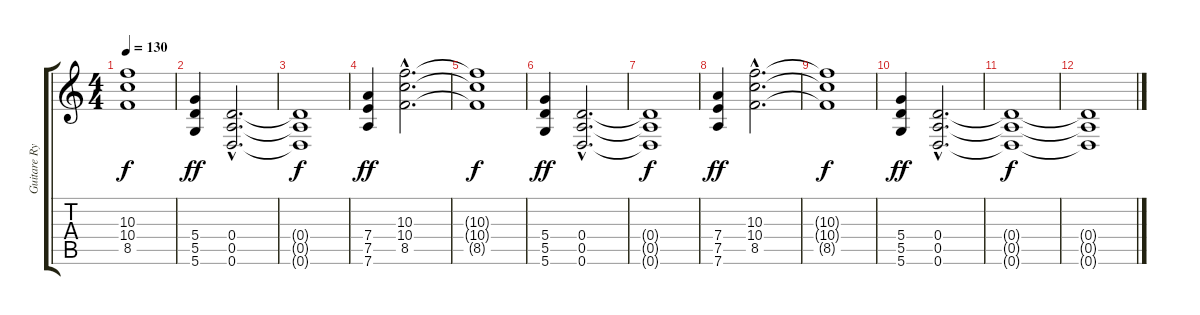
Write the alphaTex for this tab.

\track ("Guitare Rythmique " "Guitare Ry") {instrument distortionguitar}
\staff {score tabs}
\tuning (E4 B3 G3 D3 A2 D2) {hide}
\ts (4 4)
\tempo 130
\clef g2
\ks c
(10.3{t} 10.4{t} 8.5{t}).1{dy f} |
(5.4 5.5 5.6).4{dy ff} (0.4{hac} 0.5{hac} 0.6{hac}).2{d} |
(0.4{t} 0.5{t} 0.6{t}).1{dy f} |
(7.4 7.5 7.6).4{dy ff} (10.3{hac} 10.4{hac} 8.5{hac}).2{d} |
(10.3{t} 10.4{t} 8.5{t}).1{dy f} |
(5.4 5.5 5.6).4{dy ff} (0.4{hac} 0.5{hac} 0.6{hac}).2{d} |
(0.4{t} 0.5{t} 0.6{t}).1{dy f} |
(7.4 7.5 7.6).4{dy ff} (10.3{hac} 10.4{hac} 8.5{hac}).2{d} |
(10.3{t} 10.4{t} 8.5{t}).1{dy f} |
(5.4 5.5 5.6).4{dy ff} (0.4{hac} 0.5{hac} 0.6{hac}).2{d} |
(0.4{t} 0.5{t} 0.6{t}).1{dy f} |
(0.4{t} 0.5{t} 0.6{t}).1
